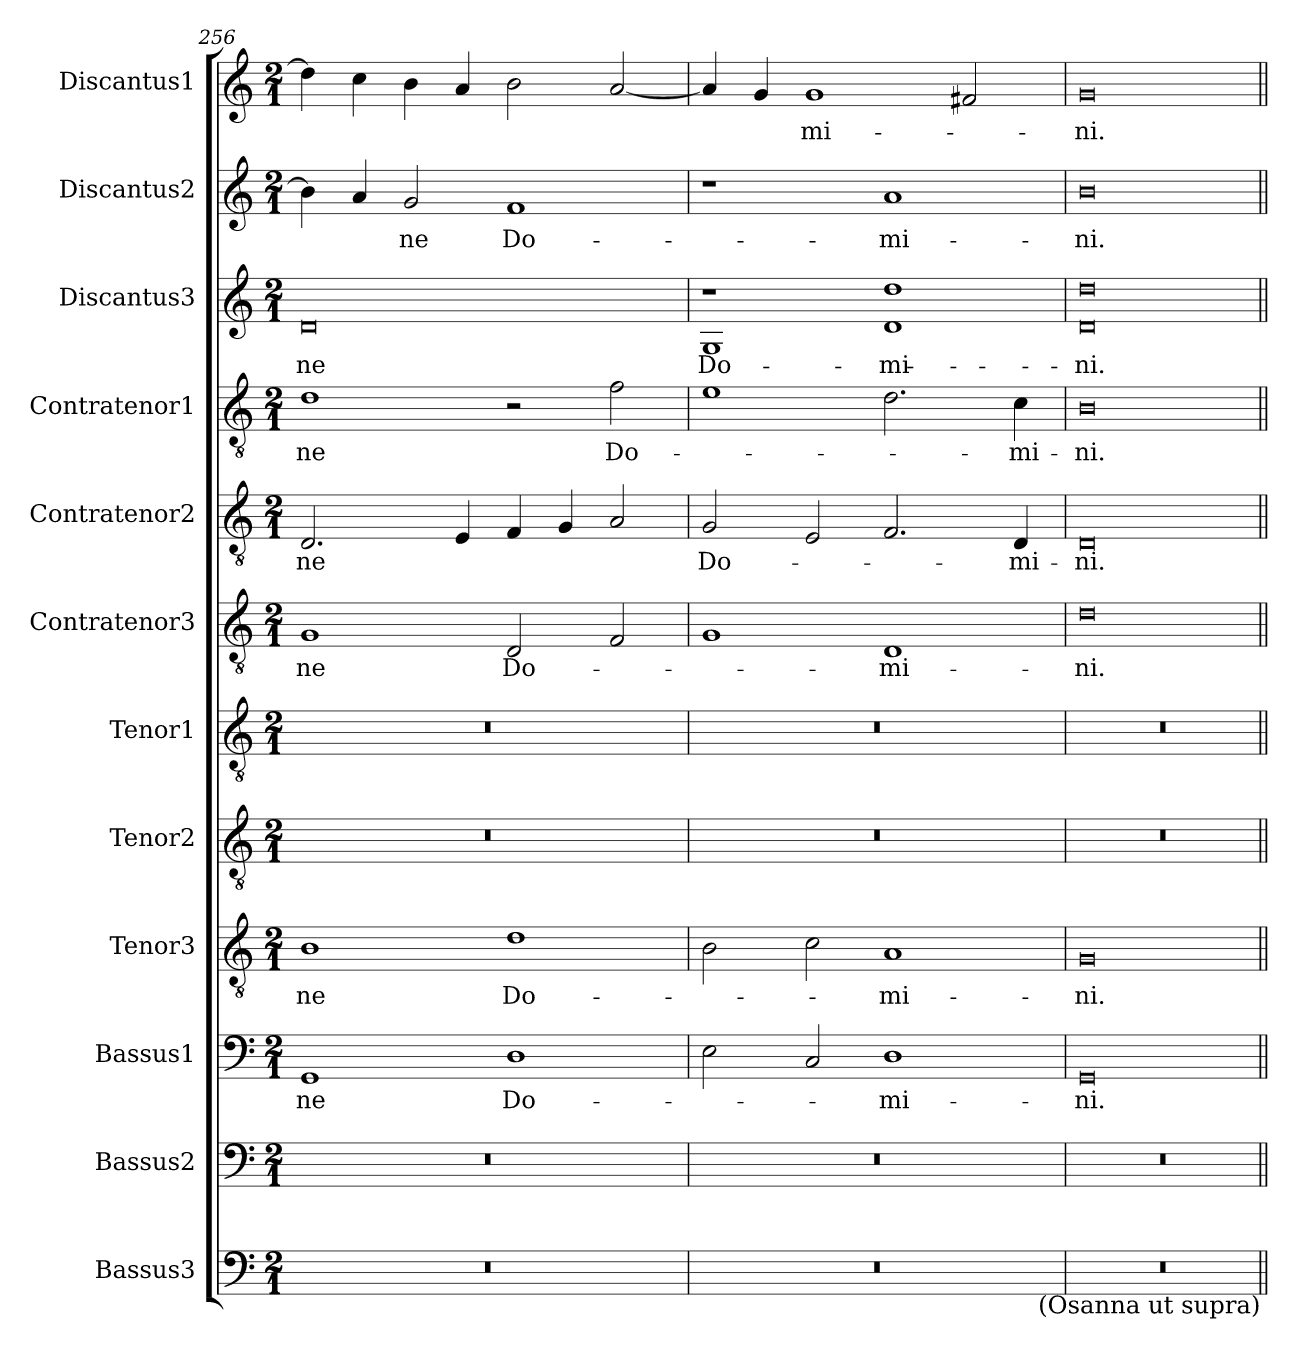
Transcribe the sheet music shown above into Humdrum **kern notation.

**kern	**kern	**kern	**text	**kern	**text	**kern	**kern	**kern	**text	**kern	**text	**kern	**text	**kern	**text	**kern	**text	**kern	**text
*part12	*part11	*part10	*part10	*part9	*part9	*part8	*part7	*part6	*part6	*part5	*part5	*part4	*part4	*part3	*part3	*part2	*part2	*part1	*part1
*staff12	*staff11	*staff10	*staff10	*staff9	*staff9	*staff8	*staff7	*staff6	*staff6	*staff5	*staff5	*staff4	*staff4	*staff3	*staff3	*staff2	*staff2	*staff1	*staff1
*I"Bassus3	*I"Bassus2	*I"Bassus1	*	*I"Tenor3	*	*I"Tenor2	*I"Tenor1	*I"Contratenor3	*	*I"Contratenor2	*	*I"Contratenor1	*	*I"Discantus3	*	*I"Discantus2	*	*I"Discantus1	*
*I'B3	*I'B2	*I'B1	*	*I'T3	*	*I'T2	*I'T1	*I'Ct3	*	*I'Ct2	*	*I'Ct1	*	*I'D3	*	*I'D2	*	*I'D1	*
*clefF4	*clefF4	*clefF4	*	*clefGv2	*	*clefGv2	*clefGv2	*clefGv2	*	*clefGv2	*	*clefGv2	*	*clefG2	*	*clefG2	*	*clefG2	*
*k[]	*k[]	*k[]	*	*k[]	*	*k[]	*k[]	*k[]	*	*k[]	*	*k[]	*	*k[]	*	*k[]	*	*k[]	*
*M2/1	*M2/1	*M2/1	*	*M2/1	*	*M2/1	*M2/1	*M2/1	*	*M2/1	*	*M2/1	*	*M2/1	*	*M2/1	*	*M2/1	*
=256	=256	=256	=256	=256	=256	=256	=256	=256	=256	=256	=256	=256	=256	=256	=256	=256	=256	=256	=256
0r	0r	1GG/	-ne	1B\	-ne	0r	0r	1G/	-ne	2.D/	-ne	1d\	-ne	0d/	-ne	4b\]	.	4dd\]	.
.	.	.	.	.	.	.	.	.	.	.	.	.	.	.	.	4a/	.	4cc\	.
.	.	.	.	.	.	.	.	.	.	.	.	.	.	.	.	2g/	-ne	4b\	.
.	.	.	.	.	.	.	.	.	.	4E/	.	.	.	.	.	.	.	4a/	.
.	.	1D\	Do-	1d\	Do-	.	.	2D/	Do-	4F/	.	2r	.	.	.	1f/	Do-	2b\	.
.	.	.	.	.	.	.	.	.	.	4G/	.	.	.	.	.	.	.	.	.
.	.	.	.	.	.	.	.	2F/	.	2A/	.	2f\	Do-	.	.	.	.	[2a/	.
=257	=257	=257	=257	=257	=257	=257	=257	=257	=257	=257	=257	=257	=257	=257	=257	=257	=257	=257	=257
*	*	*	*	*	*	*	*	*	*	*	*	*	*	*^	*	*	*	*	*
0r	0r	2E\	.	2B\	.	0r	0r	1G/	.	2G/	Do-	1e\	.	1r	1G\	Do-	1r	.	4a/]	.
.	.	.	.	.	.	.	.	.	.	.	.	.	.	.	.	.	.	.	4g/	.
.	.	2C/	.	2c\	.	.	.	.	.	2E/	.	.	.	.	.	.	.	.	1g/	-mi-
.	.	1D\	-mi-	1A/	-mi-	.	.	1D/	-mi-	2.F/	.	2.d\	.	1d\ 1dd\	1ryy	-mi-	1a/	-mi-	.	.
.	.	.	.	.	.	.	.	.	.	.	.	.	.	.	.	.	.	.	2f#X/	.
.	.	.	.	.	.	.	.	.	.	4D/	-mi-	4c\	-mi-	.	.	.	.	.	.	.
=258	=258	=258	=258	=258	=258	=258	=258	=258	=258	=258	=258	=258	=258	=258	=258	=258	=258	=258	=258	=258
0r	0r	0GG/	-ni.	0G/	-ni.	0r	0r	0d\	-ni.	0D/	-ni.	0B\	-ni.	0d\	0dd/	-ni.	0b\	-ni.	0g/	-ni.
!LO:TX:b:rj:t=(Osanna ut supra)	!	!	!	!	!	!	!	!	!	!	!	!	!	!	!	!	!	!	!	!
*	*	*	*	*	*	*	*	*	*	*	*	*	*	*v	*v	*	*	*	*	*
=||	=||	=||	=||	=||	=||	=||	=||	=||	=||	=||	=||	=||	=||	=||	=||	=||	=||	=||	=||
*-	*-	*-	*-	*-	*-	*-	*-	*-	*-	*-	*-	*-	*-	*-	*-	*-	*-	*-	*-
